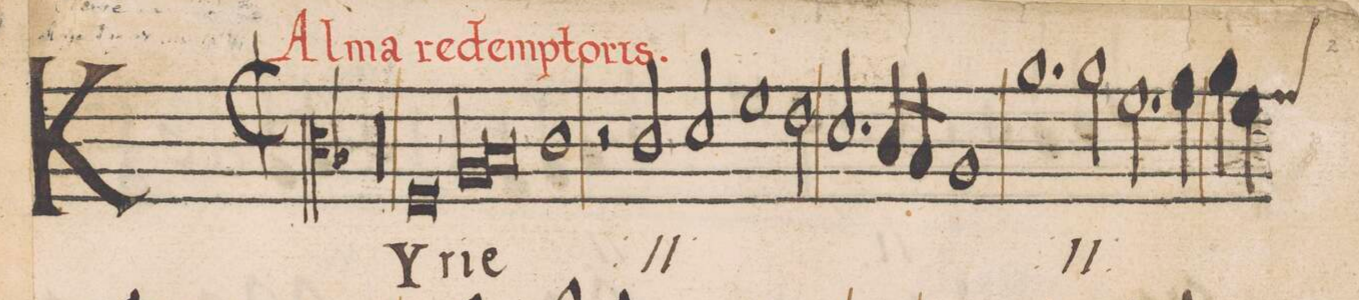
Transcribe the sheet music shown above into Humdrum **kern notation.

**kern	**text
*I"CANTVS	*
*clefC3	*
*k[b-]	*
*met(C|)	*
*M2/1	*
00r	.
=2-	=2-
=3-	=3-
0F/	Kÿ-
=4-	=4-
*lig	*
1A/	-rie
1B-/	.
*Xlig	*
=5-	=5-
1c\	.
2r	.
2c/	Kÿ-
=6-	=6-
2d/	.
1f\	-ri-
*2\right	*
2e\	.
=7-	=7-
2.d/	-e
8c/L	.
8B-/J	.
1A/	.
=8-	=8-
1.a\	Kÿ-
2a\	-ri-
=9-	=9-
2.f\	-e-
4g\	.
4a\	.
*custos:g	*
4f\	.
*-	*-
